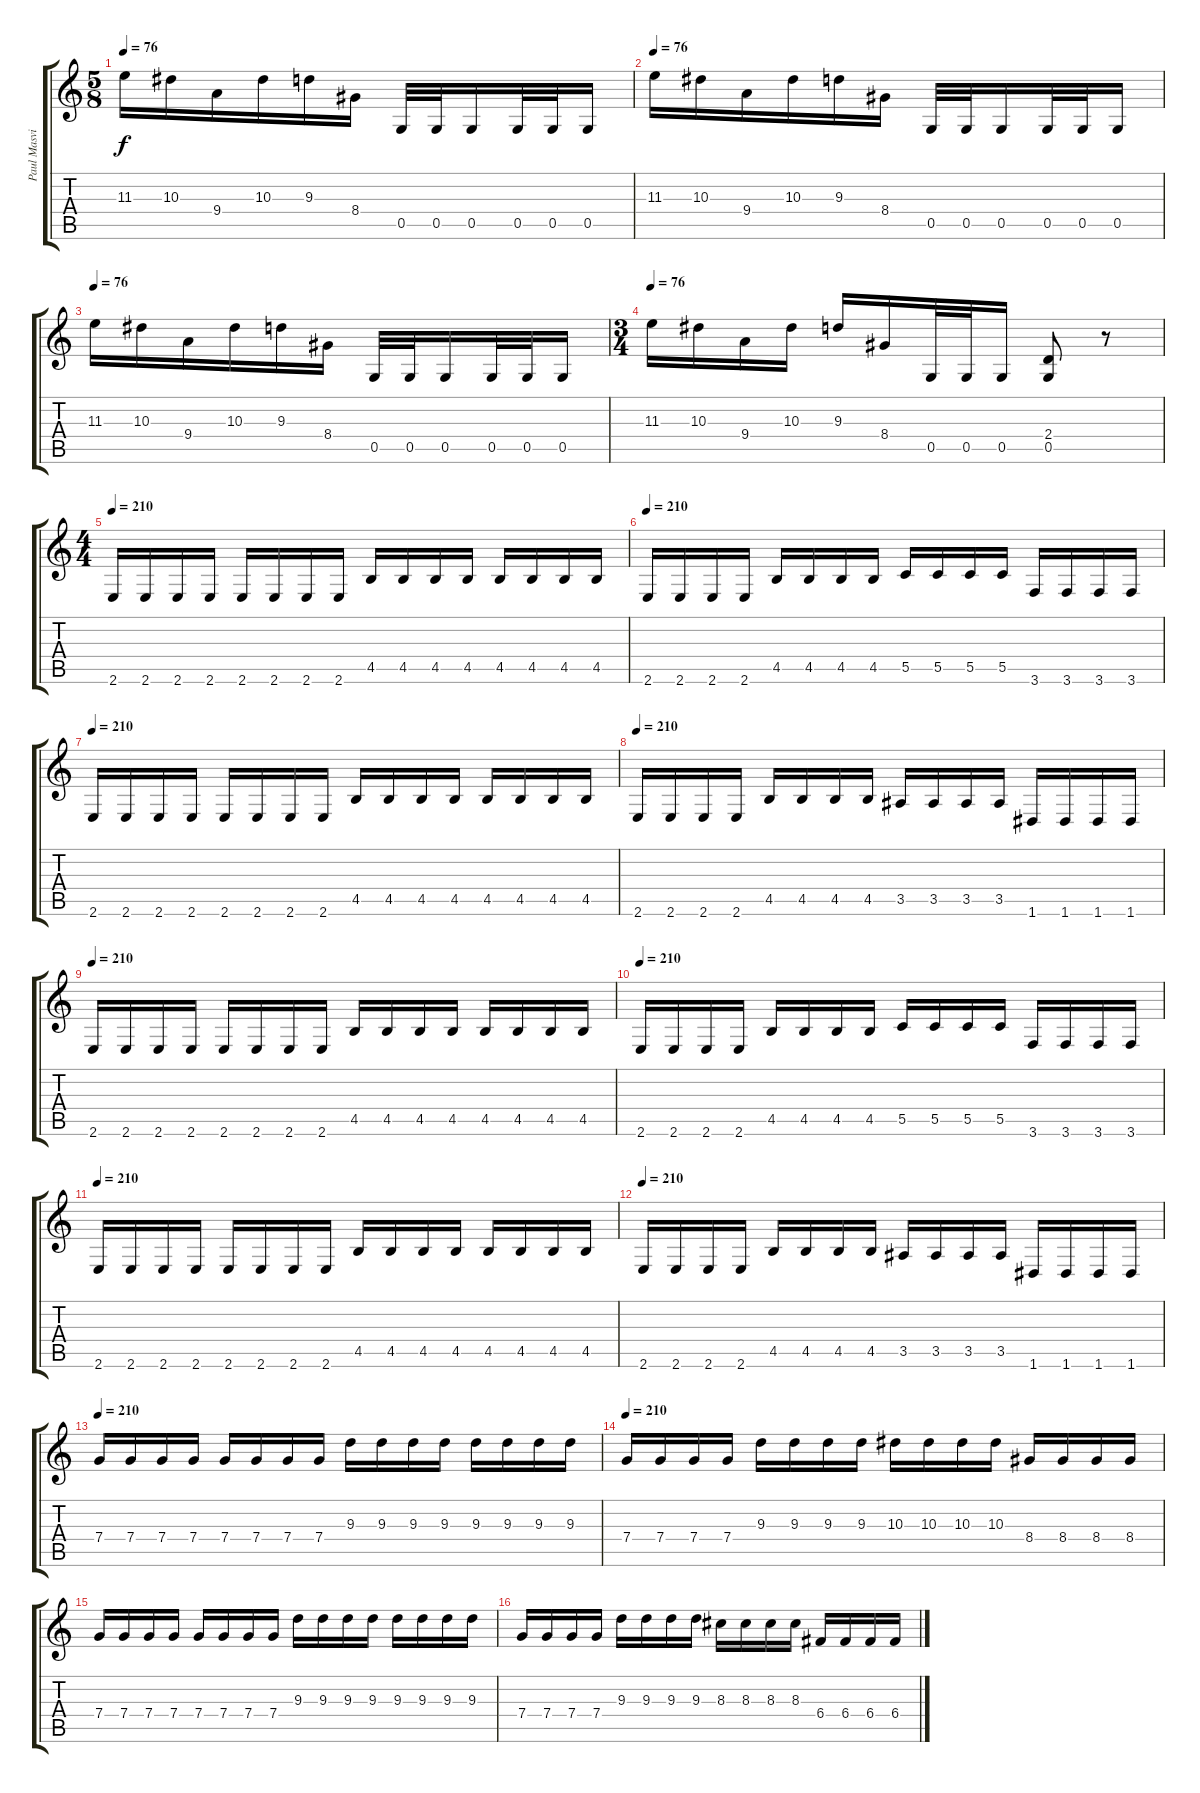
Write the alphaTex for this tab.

\track ("Paul Masvidal" "Paul Masvi") {instrument distortionguitar}
\staff {score tabs}
\tuning (D4 A3 F3 C3 G2 D2) {hide}
\ts (5 8)
\tempo 76
\clef g2
\ks c
11.3.16{dy f} 10.3.16 9.4.16 10.3.16 9.3.16 8.4.16 0.5.32 0.5.32 0.5.16 0.5.32 0.5.32 0.5.16 |
\tempo 76
11.3.16 10.3.16 9.4.16 10.3.16 9.3.16 8.4.16 0.5.32 0.5.32 0.5.16 0.5.32 0.5.32 0.5.16 |
\tempo 76
11.3.16 10.3.16 9.4.16 10.3.16 9.3.16 8.4.16 0.5.32 0.5.32 0.5.16 0.5.32 0.5.32 0.5.16 |
\ts (3 4)
\tempo 76
11.3.16 10.3.16 9.4.16 10.3.16 9.3.16 8.4.16 0.5.32 0.5.32 0.5.16 (2.4 0.5).8 r.8 |
\ts (4 4)
\tempo 210
2.6.16 2.6.16 2.6.16 2.6.16 2.6.16 2.6.16 2.6.16 2.6.16 4.5.16 4.5.16 4.5.16 4.5.16 4.5.16 4.5.16 4.5.16 4.5.16 |
\tempo 210
2.6.16 2.6.16 2.6.16 2.6.16 4.5.16 4.5.16 4.5.16 4.5.16 5.5.16 5.5.16 5.5.16 5.5.16 3.6.16 3.6.16 3.6.16 3.6.16 |
\tempo 210
2.6.16 2.6.16 2.6.16 2.6.16 2.6.16 2.6.16 2.6.16 2.6.16 4.5.16 4.5.16 4.5.16 4.5.16 4.5.16 4.5.16 4.5.16 4.5.16 |
\tempo 210
2.6.16 2.6.16 2.6.16 2.6.16 4.5.16 4.5.16 4.5.16 4.5.16 3.5.16 3.5.16 3.5.16 3.5.16 1.6.16 1.6.16 1.6.16 1.6.16 |
\tempo 210
2.6.16 2.6.16 2.6.16 2.6.16 2.6.16 2.6.16 2.6.16 2.6.16 4.5.16 4.5.16 4.5.16 4.5.16 4.5.16 4.5.16 4.5.16 4.5.16 |
\tempo 210
2.6.16 2.6.16 2.6.16 2.6.16 4.5.16 4.5.16 4.5.16 4.5.16 5.5.16 5.5.16 5.5.16 5.5.16 3.6.16 3.6.16 3.6.16 3.6.16 |
\tempo 210
2.6.16 2.6.16 2.6.16 2.6.16 2.6.16 2.6.16 2.6.16 2.6.16 4.5.16 4.5.16 4.5.16 4.5.16 4.5.16 4.5.16 4.5.16 4.5.16 |
\tempo 210
2.6.16 2.6.16 2.6.16 2.6.16 4.5.16 4.5.16 4.5.16 4.5.16 3.5.16 3.5.16 3.5.16 3.5.16 1.6.16 1.6.16 1.6.16 1.6.16 |
\tempo 210
7.4.16 7.4.16 7.4.16 7.4.16 7.4.16 7.4.16 7.4.16 7.4.16 9.3.16 9.3.16 9.3.16 9.3.16 9.3.16 9.3.16 9.3.16 9.3.16 |
\tempo 210
7.4.16 7.4.16 7.4.16 7.4.16 9.3.16 9.3.16 9.3.16 9.3.16 10.3.16 10.3.16 10.3.16 10.3.16 8.4.16 8.4.16 8.4.16 8.4.16 |
7.4.16 7.4.16 7.4.16 7.4.16 7.4.16 7.4.16 7.4.16 7.4.16 9.3.16 9.3.16 9.3.16 9.3.16 9.3.16 9.3.16 9.3.16 9.3.16 |
7.4.16 7.4.16 7.4.16 7.4.16 9.3.16 9.3.16 9.3.16 9.3.16 8.3.16 8.3.16 8.3.16 8.3.16 6.4.16 6.4.16 6.4.16 6.4.16
